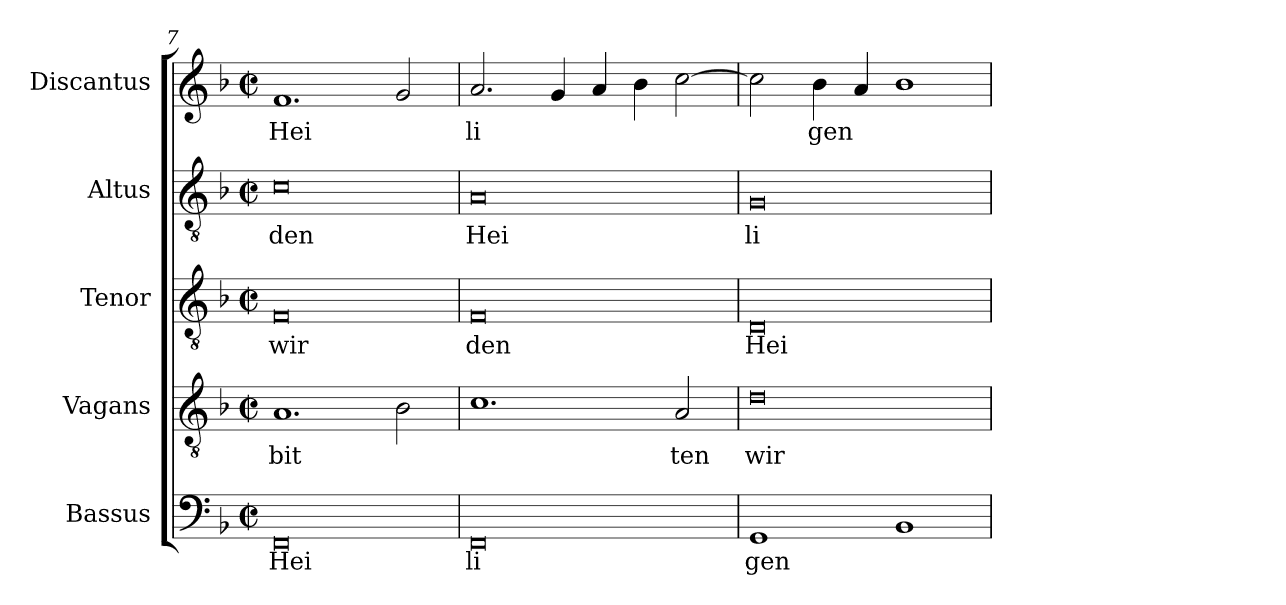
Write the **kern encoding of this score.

**kern	**text	**kern	**text	**kern	**text	**kern	**text	**kern	**text
*part5	*part5	*part4	*part4	*part3	*part3	*part2	*part2	*part1	*part1
*staff5	*staff5	*staff4	*staff4	*staff3	*staff3	*staff2	*staff2	*staff1	*staff1
*I"Bassus	*	*I"Vagans	*	*I"Tenor	*	*I"Altus	*	*I"Discantus	*
!!LO:LB:g=z
*clefF4	*	*clefGv2	*	*clefGv2	*	*clefGv2	*	*clefG2	*
*k[b-]	*	*k[b-]	*	*k[b-]	*	*k[b-]	*	*k[b-]	*
*F:	*	*F:	*	*F:	*	*F:	*	*F:	*
*M2/2	*	*M2/2	*	*M2/2	*	*M2/2	*	*M2/2	*
*met(c|)	*	*met(c|)	*	*met(c|)	*	*met(c|)	*	*met(c|)	*
=7	=7	=7	=7	=7	=7	=7	=7	=7	=7
!	!LO:LY:b:cj	!	!LO:LY:b:cj	!	!LO:LY:b:cj	!	!LO:LY:b:cj	!	!LO:LY:b:cj
0FF	Hei	1.A	bit	0F	wir	0c	den	1.f	Hei
!	!	!	!LO:LY:b:cj	!	!	!	!	!	!LO:LY:b:cj
.	.	2B-\	.	.	.	.	.	2g/	.
=8	=8	=8	=8	=8	=8	=8	=8	=8	=8
!	!LO:LY:b:cj	!	!LO:LY:b:cj	!	!LO:LY:b:cj	!	!LO:LY:b:cj	!	!LO:LY:b:cj
0FF	li	1.c	.	0F	den	0A	Hei	2.a/	li
!	!	!	!	!	!	!	!	!	!LO:LY:b:cj
.	.	.	.	.	.	.	.	4g/	.
!	!	!	!	!	!	!	!	!	!LO:LY:b:cj
.	.	.	.	.	.	.	.	4a/	.
!	!	!	!	!	!	!	!	!	!LO:LY:b:cj
.	.	.	.	.	.	.	.	4b-\	.
!	!	!	!LO:LY:b:cj	!	!	!	!	!	!LO:LY:b:cj
.	.	2A/	ten	.	.	.	.	[>2cc\	.
=9	=9	=9	=9	=9	=9	=9	=9	=9	=9
!	!LO:LY:b:cj	!	!LO:LY:b:cj	!	!LO:LY:b:cj	!	!LO:LY:b:cj	!	!LO:LY:b:cj
1GG	gen	0d	wir	0D	Hei	0G	li	2cc\]	.
!	!	!	!	!	!	!	!	!	!LO:LY:b:cj
.	.	.	.	.	.	.	.	4b-\	gen
!	!	!	!	!	!	!	!	!	!LO:LY:b:cj
.	.	.	.	.	.	.	.	4a/	.
!	!LO:LY:b:cj	!	!	!	!	!	!	!	!LO:LY:b:cj
1BB-	.	.	.	.	.	.	.	1b-	.
=	=	=	=	=	=	=	=	=	=
*-	*-	*-	*-	*-	*-	*-	*-	*-	*-
